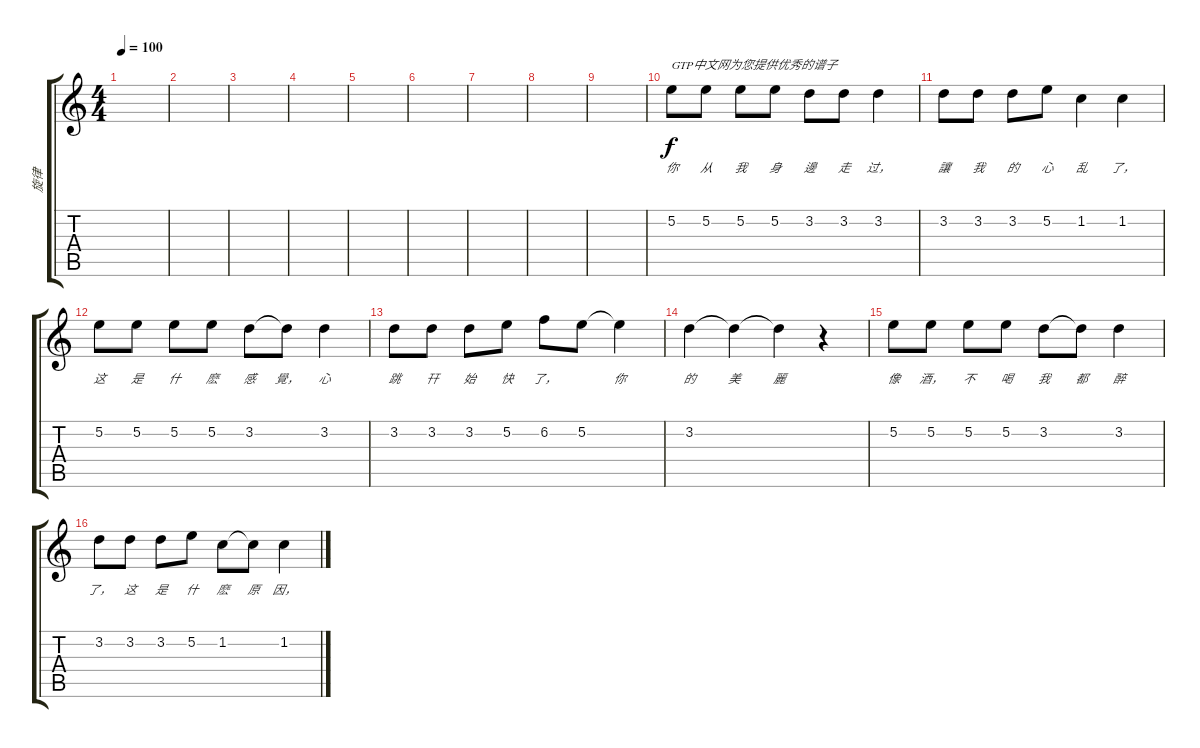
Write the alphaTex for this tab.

\track ("旋律" "旋律") {instrument acousticguitarnylon}
\staff {score tabs}
\tuning (E4 B3 G3 D3 A2 E2) {hide}
\ts (4 4)
\tempo 100
\clef g2
\ks c
|
|
|
|
|
|
|
|
|
5.2.8{txt "GTP中文网为您提供优秀的谱子" lyrics (0 "你") lyrics (1 "") lyrics (2 "") lyrics (3 "") lyrics (4 "")} 5.2.8{lyrics (0 "从") lyrics (1 "") lyrics (2 "") lyrics (3 "") lyrics (4 "")} 5.2.8{lyrics (0 "我") lyrics (1 "") lyrics (2 "") lyrics (3 "") lyrics (4 "")} 5.2.8{lyrics (0 "身") lyrics (1 "") lyrics (2 "") lyrics (3 "") lyrics (4 "")} 3.2.8{lyrics (0 "邊") lyrics (1 "") lyrics (2 "") lyrics (3 "") lyrics (4 "")} 3.2.8{lyrics (0 "走") lyrics (1 "") lyrics (2 "") lyrics (3 "") lyrics (4 "")} 3.2.4{lyrics (0 "过，") lyrics (1 "") lyrics (2 "") lyrics (3 "") lyrics (4 "")} |
3.2.8{lyrics (0 "讓") lyrics (1 "") lyrics (2 "") lyrics (3 "") lyrics (4 "")} 3.2.8{lyrics (0 "我") lyrics (1 "") lyrics (2 "") lyrics (3 "") lyrics (4 "")} 3.2.8{lyrics (0 "的") lyrics (1 "") lyrics (2 "") lyrics (3 "") lyrics (4 "")} 5.2.8{lyrics (0 "心") lyrics (1 "") lyrics (2 "") lyrics (3 "") lyrics (4 "")} 1.2.4{lyrics (0 "乱") lyrics (1 "") lyrics (2 "") lyrics (3 "") lyrics (4 "")} 1.2.4{lyrics (0 "了，") lyrics (1 "") lyrics (2 "") lyrics (3 "") lyrics (4 "")} |
5.2.8{lyrics (0 "这") lyrics (1 "") lyrics (2 "") lyrics (3 "") lyrics (4 "")} 5.2.8{lyrics (0 "是") lyrics (1 "") lyrics (2 "") lyrics (3 "") lyrics (4 "")} 5.2.8{lyrics (0 "什") lyrics (1 "") lyrics (2 "") lyrics (3 "") lyrics (4 "")} 5.2.8{lyrics (0 "麽") lyrics (1 "") lyrics (2 "") lyrics (3 "") lyrics (4 "")} 3.2.8{lyrics (0 "感") lyrics (1 "") lyrics (2 "") lyrics (3 "") lyrics (4 "")} 3.2{t}.8{lyrics (0 "覺，") lyrics (1 "") lyrics (2 "") lyrics (3 "") lyrics (4 "")} 3.2.4{lyrics (0 "心") lyrics (1 "") lyrics (2 "") lyrics (3 "") lyrics (4 "")} |
3.2.8{lyrics (0 "跳") lyrics (1 "") lyrics (2 "") lyrics (3 "") lyrics (4 "")} 3.2.8{lyrics (0 "幵") lyrics (1 "") lyrics (2 "") lyrics (3 "") lyrics (4 "")} 3.2.8{lyrics (0 "始") lyrics (1 "") lyrics (2 "") lyrics (3 "") lyrics (4 "")} 5.2.8{lyrics (0 "快") lyrics (1 "") lyrics (2 "") lyrics (3 "") lyrics (4 "")} 6.2.8{lyrics (0 "了，") lyrics (1 "") lyrics (2 "") lyrics (3 "") lyrics (4 "")} 5.2.8{lyrics (0 "") lyrics (1 "") lyrics (2 "") lyrics (3 "") lyrics (4 "")} 5.2{t}.4{lyrics (0 "你") lyrics (1 "") lyrics (2 "") lyrics (3 "") lyrics (4 "")} |
3.2.4{lyrics (0 "的") lyrics (1 "") lyrics (2 "") lyrics (3 "") lyrics (4 "")} 3.2{t}.4{lyrics (0 "美") lyrics (1 "") lyrics (2 "") lyrics (3 "") lyrics (4 "")} 3.2{t}.4{lyrics (0 "麗") lyrics (1 "") lyrics (2 "") lyrics (3 "") lyrics (4 "")} r.4 |
5.2.8{lyrics (0 "像") lyrics (1 "") lyrics (2 "") lyrics (3 "") lyrics (4 "")} 5.2.8{lyrics (0 "酒，") lyrics (1 "") lyrics (2 "") lyrics (3 "") lyrics (4 "")} 5.2.8{lyrics (0 "不") lyrics (1 "") lyrics (2 "") lyrics (3 "") lyrics (4 "")} 5.2.8{lyrics (0 "喝") lyrics (1 "") lyrics (2 "") lyrics (3 "") lyrics (4 "")} 3.2.8{lyrics (0 "我") lyrics (1 "") lyrics (2 "") lyrics (3 "") lyrics (4 "")} 3.2{t}.8{lyrics (0 "都") lyrics (1 "") lyrics (2 "") lyrics (3 "") lyrics (4 "")} 3.2.4{lyrics (0 "醉") lyrics (1 "") lyrics (2 "") lyrics (3 "") lyrics (4 "")} |
3.2.8{lyrics (0 "了，") lyrics (1 "") lyrics (2 "") lyrics (3 "") lyrics (4 "")} 3.2.8{lyrics (0 "这") lyrics (1 "") lyrics (2 "") lyrics (3 "") lyrics (4 "")} 3.2.8{lyrics (0 "是") lyrics (1 "") lyrics (2 "") lyrics (3 "") lyrics (4 "")} 5.2.8{lyrics (0 "什") lyrics (1 "") lyrics (2 "") lyrics (3 "") lyrics (4 "")} 1.2.8{lyrics (0 "麽") lyrics (1 "") lyrics (2 "") lyrics (3 "") lyrics (4 "")} 1.2{t}.8{lyrics (0 "原") lyrics (1 "") lyrics (2 "") lyrics (3 "") lyrics (4 "")} 1.2.4{lyrics (0 "因，") lyrics (1 "") lyrics (2 "") lyrics (3 "") lyrics (4 "")}
